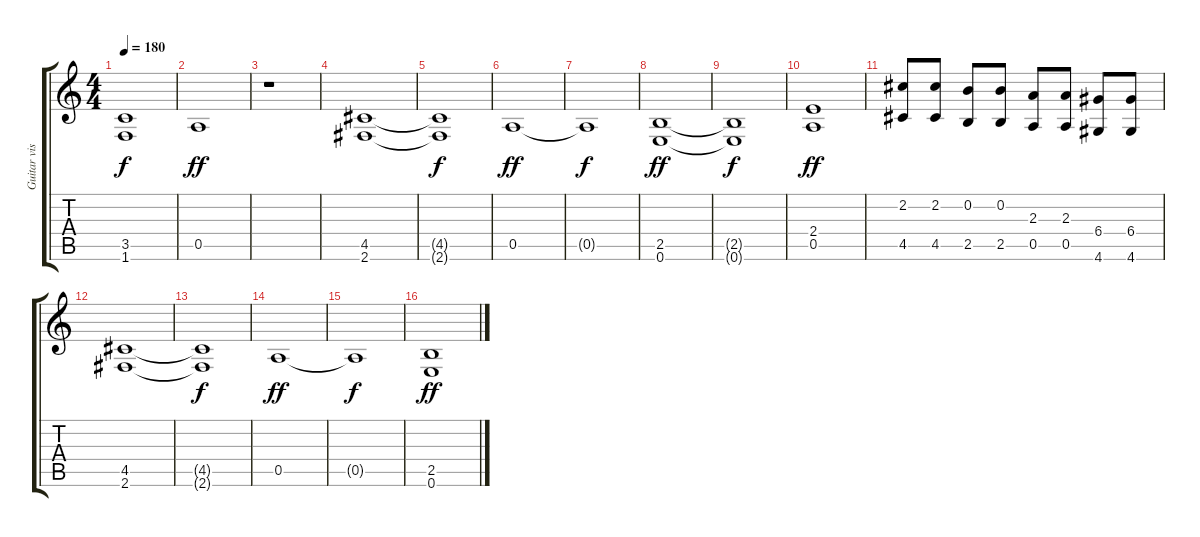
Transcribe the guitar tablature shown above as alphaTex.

\track ("Guitar vis" "Guitar vis") {instrument overdrivenguitar}
\staff {score tabs}
\tuning (E4 B3 G3 D3 A2 E2) {hide}
\ts (4 4)
\tempo 180
\clef g2
\ks c
(3.5{t} 1.6{t}).1{dy f} |
0.5.1{dy ff} |
r.1 |
(4.5 2.6).1 |
(4.5{t} 2.6{t}).1{dy f} |
0.5.1{dy ff} |
0.5{t}.1{dy f} |
(2.5 0.6).1{dy ff} |
(2.5{t} 0.6{t}).1{dy f} |
(2.4 0.5).1{dy ff} |
(2.2 4.5).8 (2.2 4.5).8 (0.2 2.5).8 (0.2 2.5).8 (2.3 0.5).8 (2.3 0.5).8 (6.4 4.6).8 (6.4 4.6).8 |
(4.5 2.6).1 |
(4.5{t} 2.6{t}).1{dy f} |
0.5.1{dy ff} |
0.5{t}.1{dy f} |
(2.5 0.6).1{dy ff}
